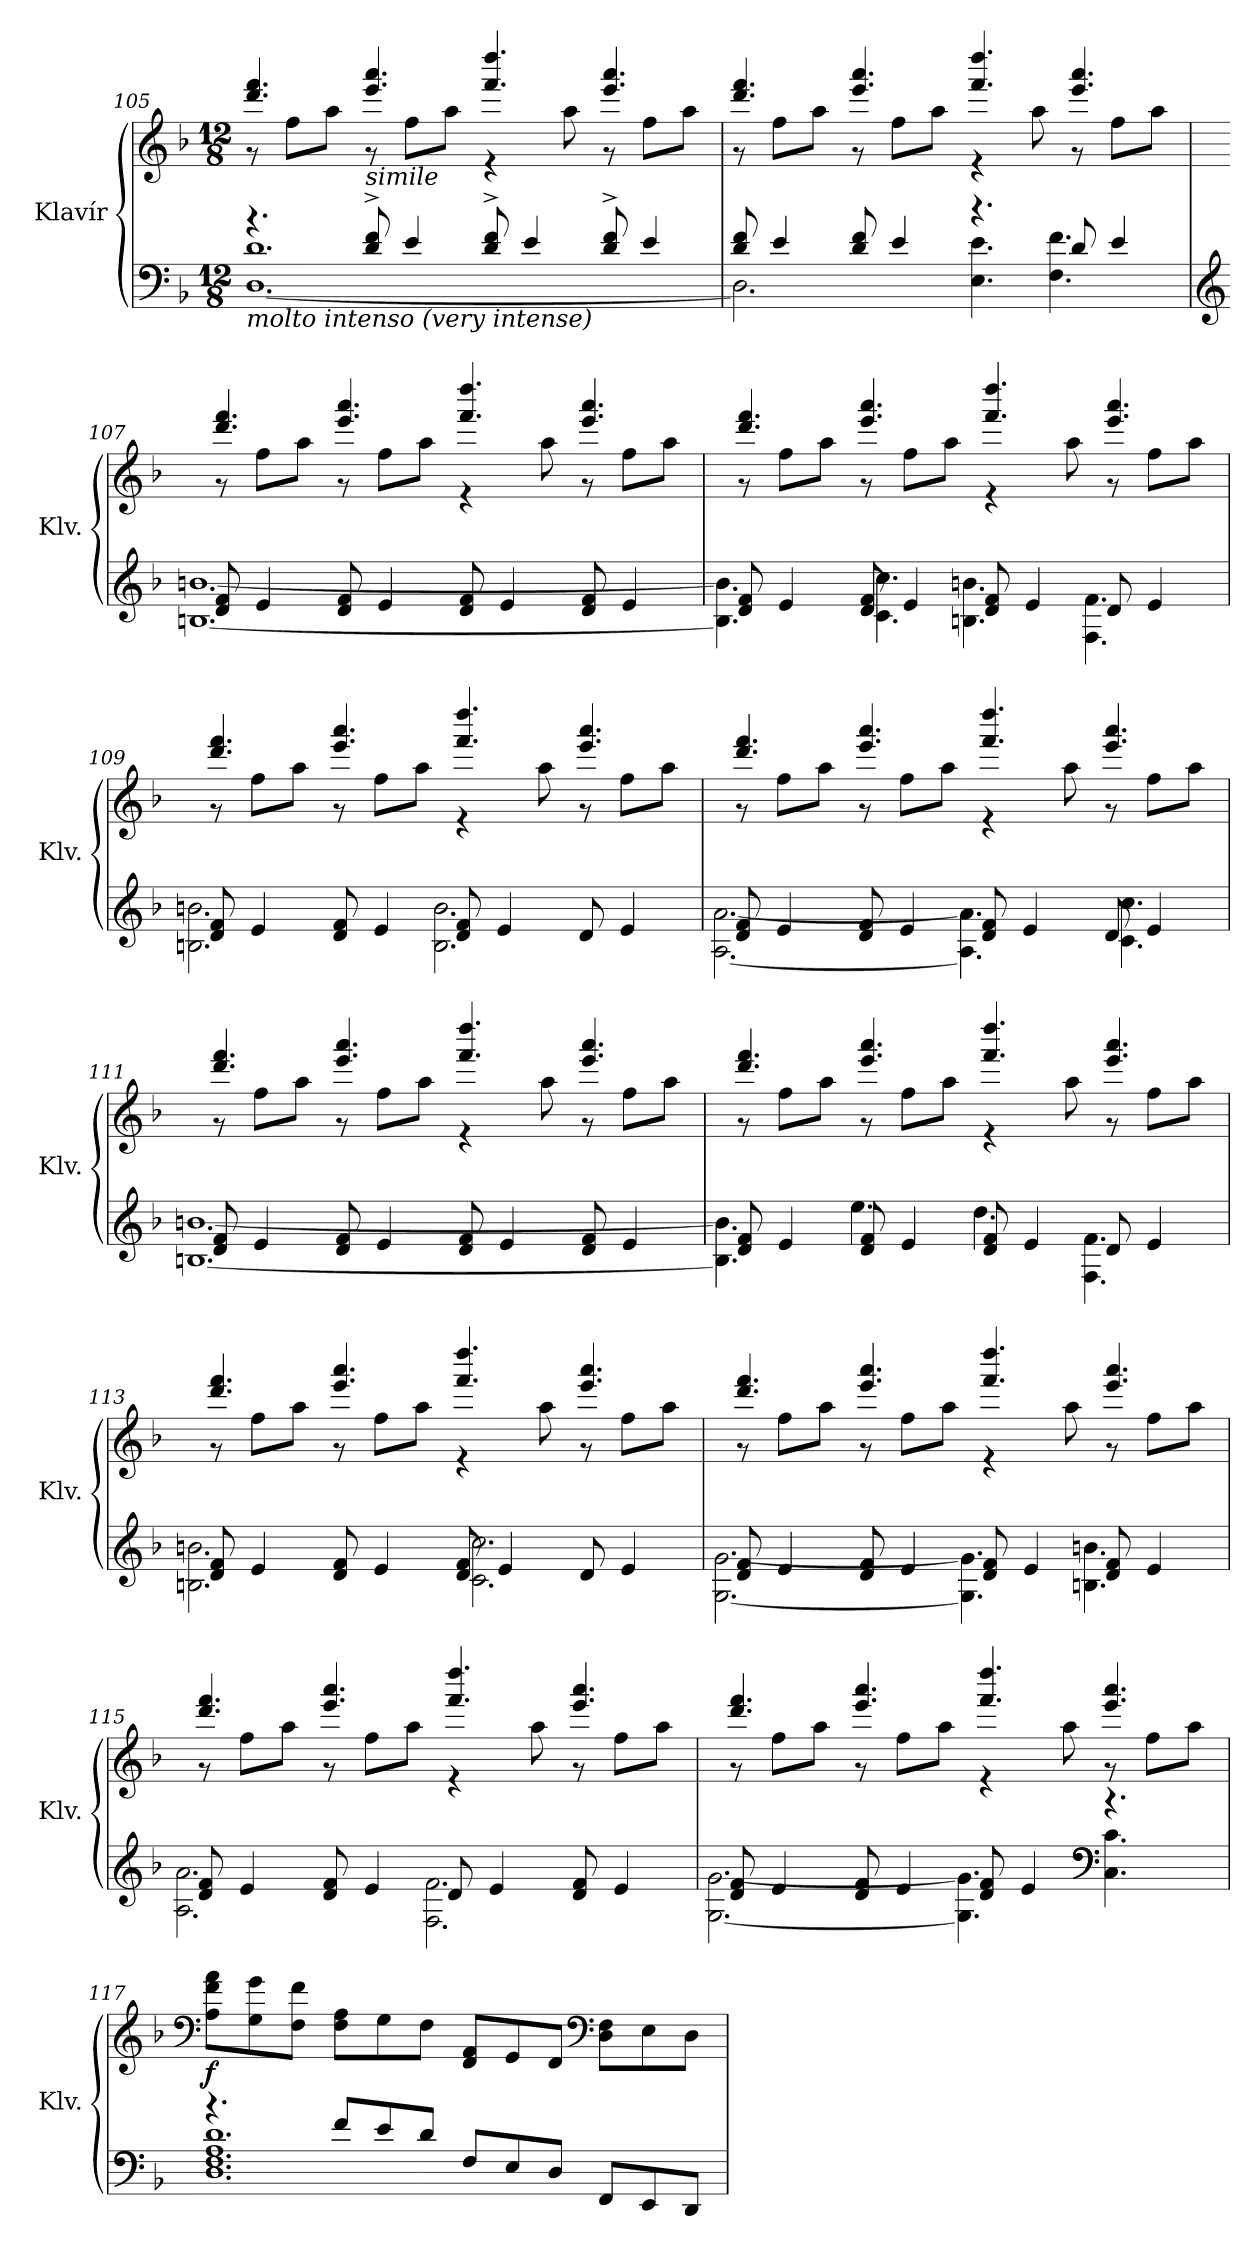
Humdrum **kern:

**kern	**kern	**dynam
*part1	*part1	*part1
*staff2	*staff1	*staff1/2
*I"Klavír	*	*
*I'Klv.	*	*
!!LO:LB:g=z
*clefF4	*clefG2	*
*k[b-]	*k[b-]	*
*M12/8	*M12/8	*
=105	=105	=105
*^	*^	*
!LO:TX:b:i:t=molto intenso (very intense)	!	!	!	!
4.r	[1.D 1.d	4.ddd/ 4.fff/	8r	.
.	.	.	8ff\L	.
.	.	.	8aa\J	.
!LO:TX:a:i:t=simile	!	!	!	!
8d/^ 8f/^	.	4.eee/ 4.aaa/	8r	.
4e/	.	.	8ff\L	.
.	.	.	8aa\J	.
8d/^ 8f/^	.	4.fff/ 4.dddd/	4r	.
4e/	.	.	.	.
.	.	.	8aa\	.
8d/^ 8f/^	.	4.eee/ 4.aaa/	8r	.
4e/	.	.	8ff\L	.
.	.	.	8aa\J	.
=106	=106	=106	=106	=106
8d/ 8f/	2.D\]	4.ddd/ 4.fff/	8r	.
4e/	.	.	8ff\L	.
.	.	.	8aa\J	.
8d/ 8f/	.	4.eee/ 4.aaa/	8r	.
4e/	.	.	8ff\L	.
.	.	.	8aa\J	.
4.r	4.E\ 4.e\	4.fff/ 4.dddd/	4r	.
.	.	.	8aa\	.
8d/	4.F\ 4.f\	4.eee/ 4.aaa/	8r	.
4e/	.	.	8ff\L	.
.	.	.	8aa\J	.
!!LO:LB:g=z	!!
=107	=107	=107	=107	=107
*clefG2	*	*	*	*
8d/ 8f/	[1.Bn [1.bn	4.ddd/ 4.fff/	8r	.
4e/	.	.	8ff\L	.
.	.	.	8aa\J	.
8d/ 8f/	.	4.eee/ 4.aaa/	8r	.
4e/	.	.	8ff\L	.
.	.	.	8aa\J	.
8d/ 8f/	.	4.fff/ 4.dddd/	4r	.
4e/	.	.	.	.
.	.	.	8aa\	.
8d/ 8f/	.	4.eee/ 4.aaa/	8r	.
4e/	.	.	8ff\L	.
.	.	.	8aa\J	.
=108	=108	=108	=108	=108
8d/ 8f/	4.B\] 4.b\]	4.ddd/ 4.fff/	8r	.
4e/	.	.	8ff\L	.
.	.	.	8aa\J	.
8d/ 8f/	4.c\ 4.cc\	4.eee/ 4.aaa/	8r	.
4e/	.	.	8ff\L	.
.	.	.	8aa\J	.
8d/ 8f/	4.Bn\ 4.bn\	4.fff/ 4.dddd/	4r	.
4e/	.	.	.	.
.	.	.	8aa\	.
8d/	4.F\ 4.f\	4.eee/ 4.aaa/	8r	.
4e/	.	.	8ff\L	.
.	.	.	8aa\J	.
!!LO:LB:g=z	!!
=109	=109	=109	=109	=109
8d/ 8f/	2.Bn\ 2.bn\	4.ddd/ 4.fff/	8r	.
4e/	.	.	8ff\L	.
.	.	.	8aa\J	.
8d/ 8f/	.	4.eee/ 4.aaa/	8r	.
4e/	.	.	8ff\L	.
.	.	.	8aa\J	.
8d/ 8f/	2.B\ 2.b\	4.fff/ 4.dddd/	4r	.
4e/	.	.	.	.
.	.	.	8aa\	.
8d/	.	4.eee/ 4.aaa/	8r	.
4e/	.	.	8ff\L	.
.	.	.	8aa\J	.
=110	=110	=110	=110	=110
8d/ 8f/	[2.A\ [2.a\	4.ddd/ 4.fff/	8r	.
4e/	.	.	8ff\L	.
.	.	.	8aa\J	.
8d/ 8f/	.	4.eee/ 4.aaa/	8r	.
4e/	.	.	8ff\L	.
.	.	.	8aa\J	.
8d/ 8f/	4.A\] 4.a\]	4.fff/ 4.dddd/	4r	.
4e/	.	.	.	.
.	.	.	8aa\	.
8d/	4.c\ 4.cc\	4.eee/ 4.aaa/	8r	.
4e/	.	.	8ff\L	.
.	.	.	8aa\J	.
!!LO:PB:g=z	!!
=111	=111	=111	=111	=111
8d/ 8f/	[1.Bn [1.bn	4.ddd/ 4.fff/	8r	.
4e/	.	.	8ff\L	.
.	.	.	8aa\J	.
8d/ 8f/	.	4.eee/ 4.aaa/	8r	.
4e/	.	.	8ff\L	.
.	.	.	8aa\J	.
8d/ 8f/	.	4.fff/ 4.dddd/	4r	.
4e/	.	.	.	.
.	.	.	8aa\	.
8d/ 8f/	.	4.eee/ 4.aaa/	8r	.
4e/	.	.	8ff\L	.
.	.	.	8aa\J	.
=112	=112	=112	=112	=112
8d/ 8f/	4.B\] 4.b\]	4.ddd/ 4.fff/	8r	.
4e/	.	.	8ff\L	.
.	.	.	8aa\J	.
8d/ 8f/	4.ee\	4.eee/ 4.aaa/	8r	.
4e/	.	.	8ff\L	.
.	.	.	8aa\J	.
8d/ 8f/	4.dd\	4.fff/ 4.dddd/	4r	.
4e/	.	.	.	.
.	.	.	8aa\	.
8d/	4.F\ 4.f\	4.eee/ 4.aaa/	8r	.
4e/	.	.	8ff\L	.
.	.	.	8aa\J	.
!!LO:LB:g=z	!!
=113	=113	=113	=113	=113
8d/ 8f/	2.Bn\ 2.bn\	4.ddd/ 4.fff/	8r	.
4e/	.	.	8ff\L	.
.	.	.	8aa\J	.
8d/ 8f/	.	4.eee/ 4.aaa/	8r	.
4e/	.	.	8ff\L	.
.	.	.	8aa\J	.
8d/ 8f/	2.c\ 2.cc\	4.fff/ 4.dddd/	4r	.
4e/	.	.	.	.
.	.	.	8aa\	.
8d/	.	4.eee/ 4.aaa/	8r	.
4e/	.	.	8ff\L	.
.	.	.	8aa\J	.
=114	=114	=114	=114	=114
8d/ 8f/	[2.G\ [2.g\	4.ddd/ 4.fff/	8r	.
4e/	.	.	8ff\L	.
.	.	.	8aa\J	.
8d/ 8f/	.	4.eee/ 4.aaa/	8r	.
4e/	.	.	8ff\L	.
.	.	.	8aa\J	.
8d/ 8f/	4.G\] 4.g\]	4.fff/ 4.dddd/	4r	.
4e/	.	.	.	.
.	.	.	8aa\	.
8d/ 8f/	4.Bn\ 4.bn\	4.eee/ 4.aaa/	8r	.
4e/	.	.	8ff\L	.
.	.	.	8aa\J	.
!!LO:LB:g=z	!!
=115	=115	=115	=115	=115
8d/ 8f/	2.A\ 2.a\	4.ddd/ 4.fff/	8r	.
4e/	.	.	8ff\L	.
.	.	.	8aa\J	.
8d/ 8f/	.	4.eee/ 4.aaa/	8r	.
4e/	.	.	8ff\L	.
.	.	.	8aa\J	.
8d/	2.F\ 2.f\	4.fff/ 4.dddd/	4r	.
4e/	.	.	.	.
.	.	.	8aa\	.
8d/ 8f/	.	4.eee/ 4.aaa/	8r	.
4e/	.	.	8ff\L	.
.	.	.	8aa\J	.
=116	=116	=116	=116	=116
8d/ 8f/	[2.G\ [2.g\	4.ddd/ 4.fff/	8r	.
4e/	.	.	8ff\L	.
.	.	.	8aa\J	.
8d/ 8f/	.	4.eee/ 4.aaa/	8r	.
4e/	.	.	8ff\L	.
.	.	.	8aa\J	.
8d/ 8f/	4.G\] 4.g\]	4.fff/ 4.dddd/	4r	.
4e/	.	.	.	.
.	.	.	8aa\	.
*clefF4	*	*	*	*
4.r	4.C\ 4.c\	4.eee/ 4.aaa/	8r	.
.	.	.	8ff\L	.
.	.	.	8aa\J	.
!!LO:LB:g=z
=117	=117	=117	=117	=117
!	!	!	!	!LO:DY:b
*	*	*v	*v	*
4.r	1.D 1.F 1.A 1.d	8ff\ 8ddd\ 8fff\L	f
.	.	8ee\ 8eee\	.
.	.	8dd\ 8ddd\J	.
8f/L	.	8dd\ 8ff\L	.
8e/	.	8ee\	.
8d/J	.	8dd\J	.
8F/L	.	8d/ 8f/L	.
8E/	.	8e/	.
8D/J	.	8d/J	.
*	*	*clefF4	*
8FF/L	.	8D\ 8F\L	.
8EE/	.	8E\	.
8DD/J	.	8D\J	.
*v	*v	*	*
=	=	=
*-	*-	*-
